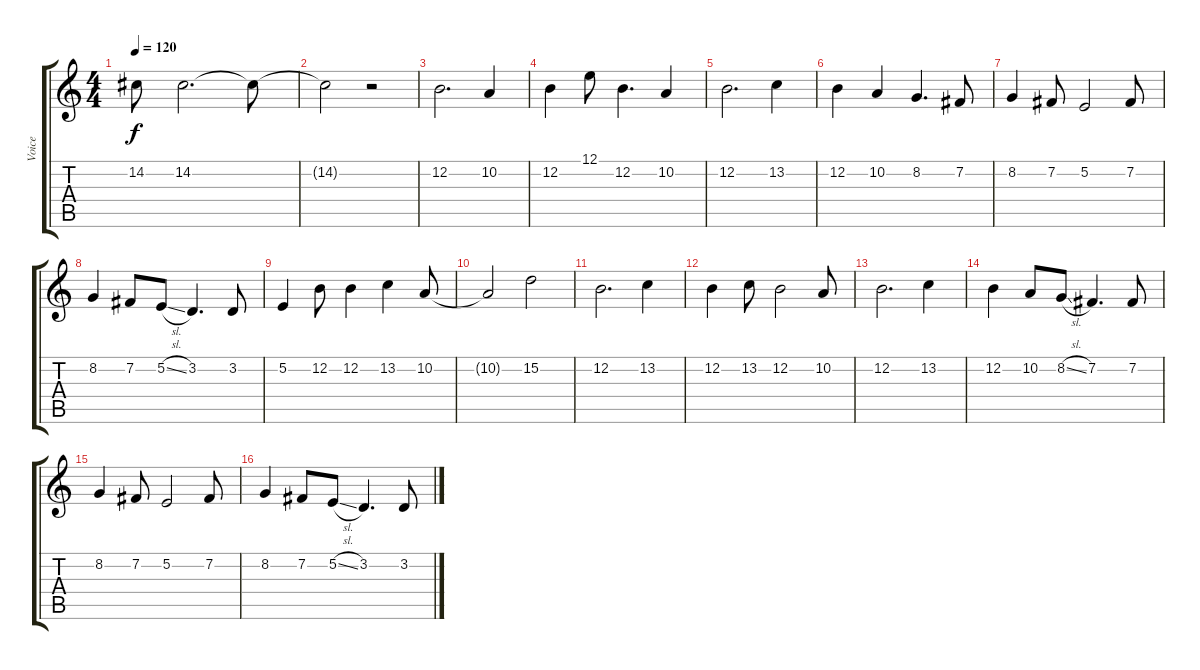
\track ("Voice" "Voice") {instrument pad7halo}
\staff {score tabs}
\tuning (E4 B3 G3 D3 A2 E2) {hide}
\ts (4 4)
\tempo 120
\clef g2
\ks c
14.2{t}.8{dy f} 14.2.2{d} 14.2{t}.8 |
14.2{t}.2 r.2 |
12.2.2{d} 10.2.4 |
12.2.4 12.1.8 12.2.4{d} 10.2.4 |
12.2.2{d} 13.2.4 |
12.2.4 10.2.4 8.2.4{d} 7.2.8 |
8.2.4 7.2.8 5.2.2 7.2.8 |
8.2.4 7.2.8 5.2{sl}.8 3.2.4{d} 3.2.8 |
5.2.4 12.2.8 12.2.4 13.2.4 10.2.8 |
10.2{t}.2 15.2.2 |
12.2.2{d} 13.2.4 |
12.2.4 13.2.8 12.2.2 10.2.8 |
12.2.2{d} 13.2.4 |
12.2.4 10.2.8 8.2{sl}.8 7.2.4{d} 7.2.8 |
8.2.4 7.2.8 5.2.2 7.2.8 |
8.2.4 7.2.8 5.2{sl}.8 3.2.4{d} 3.2.8
